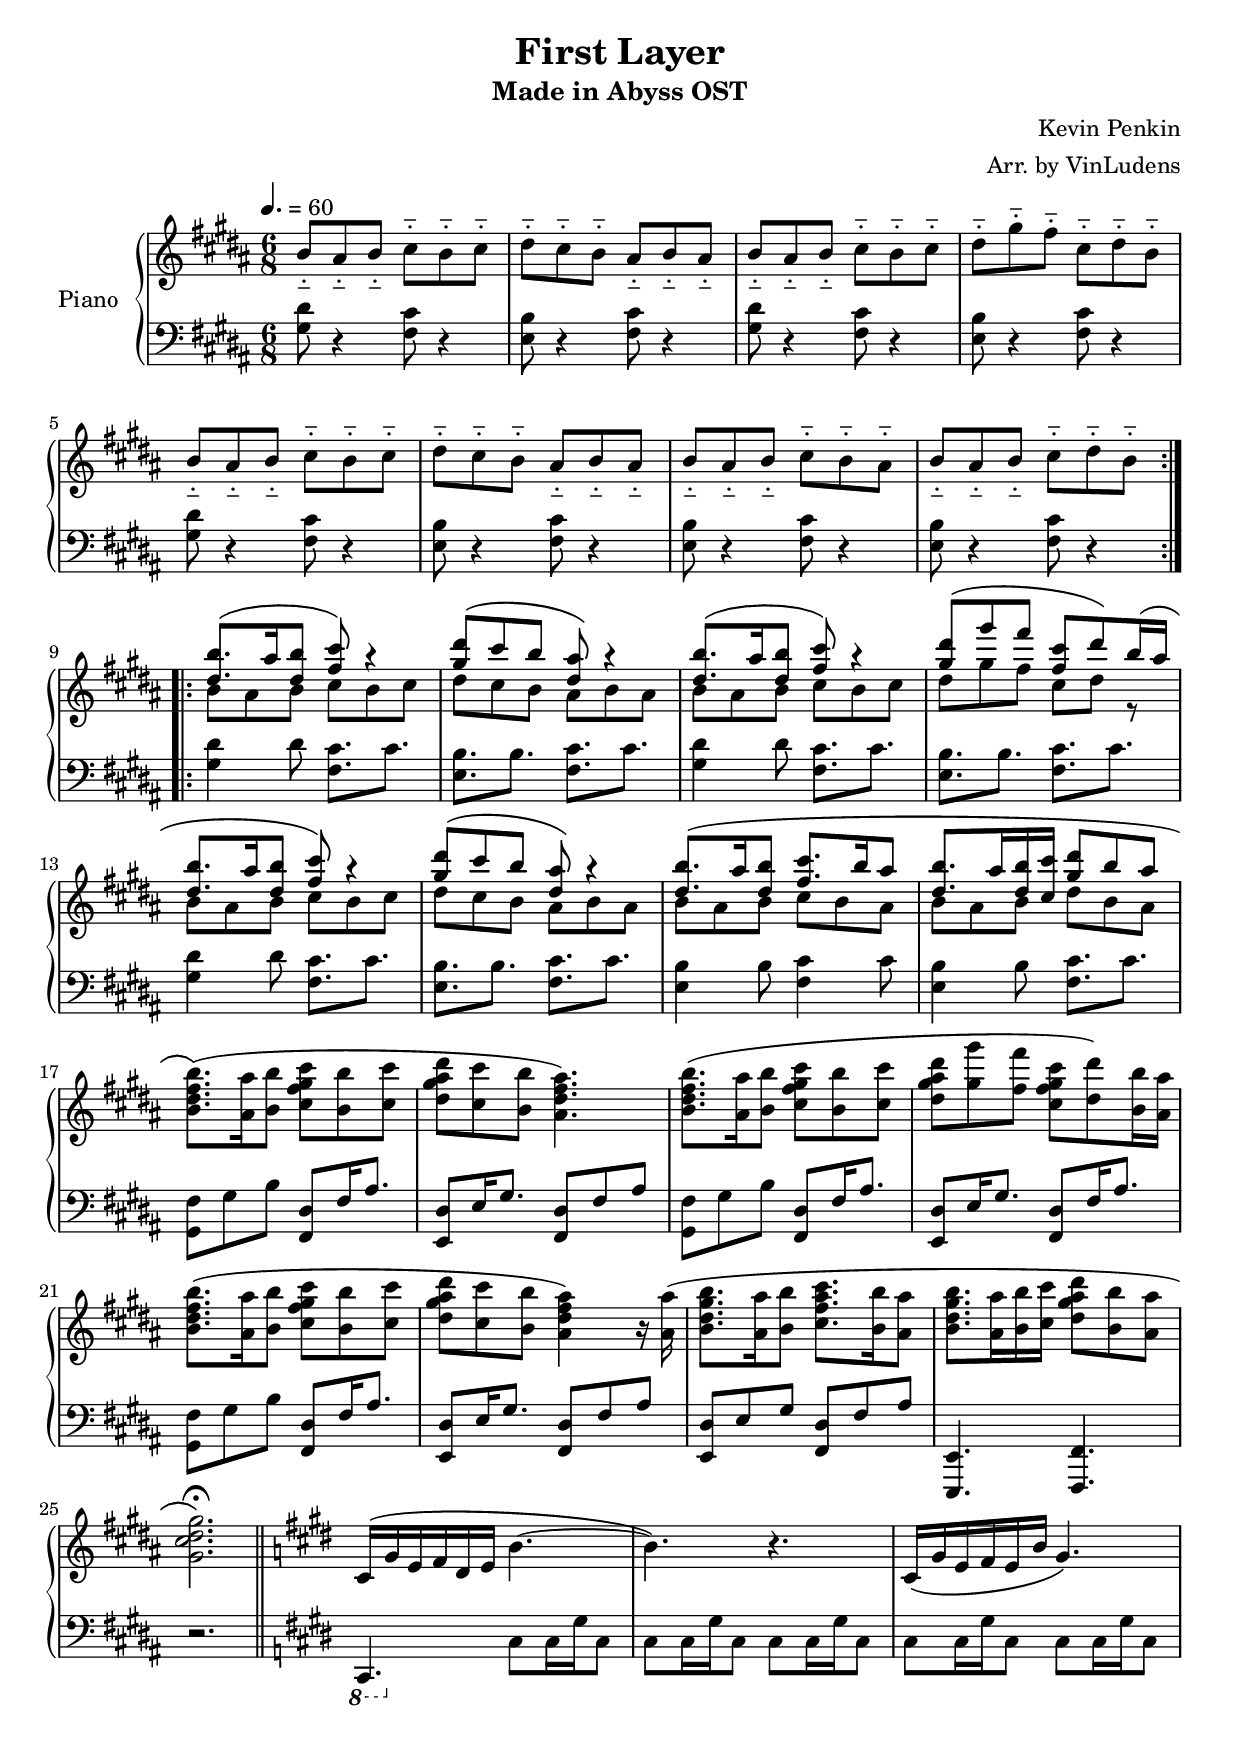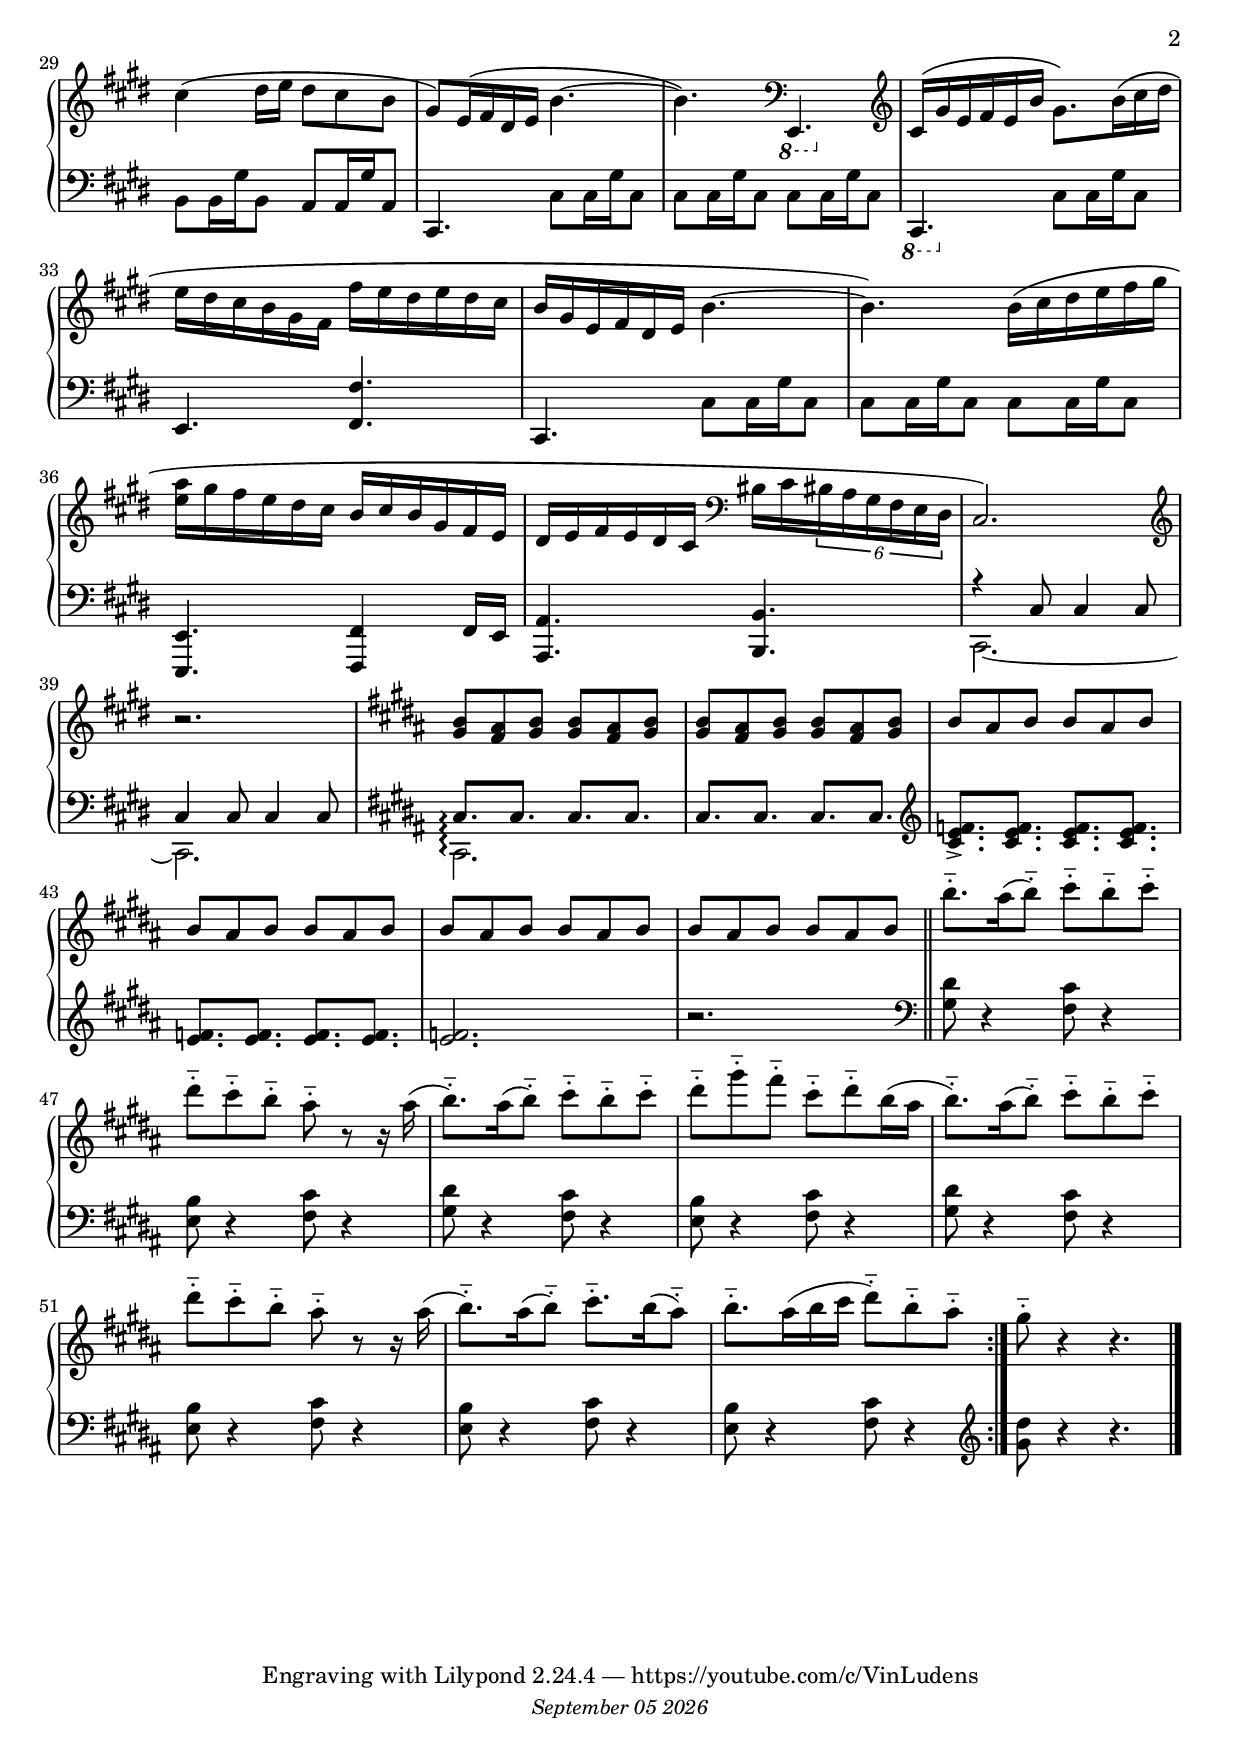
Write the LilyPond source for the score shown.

\version "2.23.10"

date = #(strftime "%B %d %Y" (localtime (current-time)))
\header {
  title = "First Layer"
  subtitle = "Made in Abyss OST"
  %instrument = "Piano"
  composer = "Kevin Penkin"
  arranger = "Arr. by VinLudens"
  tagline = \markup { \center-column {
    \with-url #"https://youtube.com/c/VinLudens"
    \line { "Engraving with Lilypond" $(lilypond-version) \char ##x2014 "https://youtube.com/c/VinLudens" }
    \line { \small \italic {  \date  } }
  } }
}

%#(set-global-staff-size 20)
%showLastLength = R1 * 10

% version "2.23.10"
%pagenumheader = \markup { \fill-line { \null \fromproperty #'page:page-number-string } }
%\paper {
%  #(set-paper-size "a4")
%  evenHeaderMarkup = \markup { \on-the-fly \print-page-number-check-first \pagenumheader }
%  oddHeaderMarkup = \evenHeaderMarkup
%}

% version "2.23.10"
\paper {
  #(set-paper-size "a4")
  evenHeaderMarkup = \markup { \if \should-print-page-number { \fill-line { "" \fromproperty #'page:page-number-string } } }
  oddHeaderMarkup = \evenHeaderMarkup
}

\include "global.ly"
\version "2.23.10"
\include "global.ly"

right = \relative c'' {
  \global

  % \repeat volta 2 {

    b='8-_ ais-_ b-_ cis-_ b-_ cis-_ |
    dis8-_ cis-_ b-_ ais-_ b-_ ais-_ |
    b='8-_ ais-_ b-_ cis-_ b-_ cis-_ |
    dis-_ gis-_ fis-_ cis-_ dis-_ b-_ |

    b='8-_ ais-_ b-_ cis-_ b-_ cis-_ |
    dis8-_ cis-_ b-_ ais-_ b-_ ais-_ |
    b='8-_ ais-_ b-_ cis-_ b-_ ais-_ |
    b='8-_ ais-_ b-_ cis-_ dis-_ b-_ |

  % }

  \bar ":.|.:"

  << { \voiceOne
      <b'='' dis,>8.\( ais16 <b dis,>8 <cis=''' fis,>\) r4 |
      <dis=''' gis,>8\( cis b <ais dis,>\) r4 |
      <b='' dis,>8.\( ais16 <b dis,>8 <cis=''' fis,>\) r4 |
      <dis=''' gis,>8\( gis fis <cis fis,> dis\) b16\( ais |

      <b='' dis,>8. ais16 <b dis,>8 <cis=''' fis,>\) r4 |
      <dis=''' gis,>8\( cis b <ais dis,>\) r4 |
      <b='' dis,>8.\( ais16 <b dis,>8 <cis=''' fis,>8. b16 ais8 |
      <b='' dis,>8. ais16 <b dis,>16 <cis cis,> <dis gis,>8 b ais |
    }
    \new Voice { \voiceTwo

      b,='8 ais b cis b cis |
      dis8 cis b ais b ais |
      b='8 ais b cis b cis |
      dis gis fis cis dis r |

      b='8 ais b cis b cis |
      dis8 cis b ais b ais |
      b='8 ais b cis b ais |
      b='8 ais b dis b ais |

    }
  >> \oneVoice

  <b=' dis fis b>8.\)\( <ais ais'>16 <b b'>8 <cis fis gis cis> <b b'> <cis cis'> |
  <dis gis ais dis> <cis cis'> <b b'> <ais dis fis ais>4.\) |
  <b=' dis fis b>8.\( <ais ais'>16 <b b'>8 <cis fis gis cis> <b b'> <cis cis'> |
  <dis gis ais dis>8 <gis gis'> <fis fis'> <cis fis gis cis> <dis dis'>\) <b b'>16 <ais ais'> |

  <b=' dis fis b>8.\( <ais ais'>16 <b b'>8 <cis fis gis cis> <b b'> <cis cis'> |
  <dis gis ais dis> <cis cis'> <b b'> <ais dis fis ais>4\) r16 <ais ais'>\( |
  <b=' dis gis b>8. <ais ais'>16 <b b'>8 <cis fis ais  cis>8. <b b'>16 <ais ais'>8 |
  <b dis gis b>8. <ais ais'>16 <b b'> <cis cis'> <dis gis ais dis>8 <b b'> <ais ais'> |

  <gis cis dis gis>2.\)\fermata |


  \bar "||"
  \key cis \minor

  cis,='16\( gis' e fis dis e b'4. ~ |
  4.\) r |
  cis,='16\( gis' e fis e b' gis4.\) |
  cis=''4\( dis16 e dis8 cis b |

  gis='8\) e16\( fis dis e b'4. ~ |
  4.\) \clef "bass" \ottava -1 e,,,,=,, \ottava 0 |
  \clef "treble" cis'''='16\( gis' e fis e b' gis8.\) b='16\( cis dis |
  e16 dis cis b gis fis fis' e dis e dis cis |

  b='16 gis e fis dis e b'4. ~ |
  4.\) b='16\( cis dis e fis gis |
  <a e>16 gis fis e dis cis b cis b gis fis e |
  dis e fis e dis cis \clef "bass" bis cis \tuplet 6/4 { bis16 a gis fis e dis } 


  cis2.\) \clef "treble"
  r2. |
  \key gis \minor
  \repeat unfold 2 { <b''=' gis>8 <ais fis> <b gis> } |
  \repeat unfold 2 { <b=' gis>8 <ais fis> <b gis> } |










  \repeat unfold 2 { b='8 ais b } |
  \repeat unfold 2 { b='8 ais b } |
  \repeat unfold 2 { b='8 ais b } |
  \repeat unfold 2 { b='8 ais b } |

  \bar "||"


  b'=''8.-_ ais16( b8)-_ cis-_ b-_ cis-_ |
  dis8-_ cis-_ b-_ ais8-_ r8 r16 ais( |
  b=''8.)-_ ais16( b8)-_ cis-_ b-_ cis-_ |
  dis-_ gis-_ fis-_ cis-_ dis-_ b16( ais |

  b=''8.)-_ ais16( b8)-_ cis-_ b-_ cis-_ |
  dis8-_ cis-_ b-_ ais8-_ r8 r16 ais( |
  b=''8.)-_ ais16( b8)-_ cis8.-_ b16( ais8)-_ |
  b=''8.-_ ais16( b cis dis8)-_ b-_ ais-_ |

  \bar ":|."

  gis-_ r4 r4. |
  \bar "|."


%}
}

\version "2.23.10"
\include "global.ly"

left = \relative c' {
  \global

  % \repeat volta 2 {

    <gis dis'>8 r4 <fis cis'>8 r4 |
    <e b'>8 r4 <fis cis'>8 r4 |
    <gis dis'>8 r4 <fis cis'>8 r4 |
    <e b'>8 r4 <fis cis'>8 r4 |

    <gis dis'>8 r4 <fis cis'>8 r4 |
    <e b'>8 r4 <fis cis'>8 r4 |
    <e b'>8 r4 <fis cis'>8 r4 |
    <e b'>8 r4 <fis cis'>8 r4 |

  % }

  \bar ":.|.:"


  <gis dis'>4 dis'8 <fis, cis'>8. cis'8. |
  <e, b'>8. b' <fis cis'>8. cis' |
  <gis dis'>4 dis'8 <fis, cis'>8. cis' |
  <e, b'>8. b' <fis cis'> cis' |

  <gis dis'>4 dis'8 <fis, cis'>8. cis' |
  <e, b'>8. b' <fis cis'> cis' |
  <e, b'>4 b'8 <fis cis'>4 cis'8 |
  <e, b'>4 b'8 <fis cis'>8. cis' |
















  <fis,= gis,>8 gis b <dis,= fis,>8 fis16 ais8. |
  <dis,= e,>8 e16 gis8. <dis= fis,>8 fis ais |
  <fis= gis,>8 gis b <dis,= fis,> fis16 ais8. |
  <dis,= e,>8 e16 gis8. <dis= fis,>8 fis16 ais8. |

  <fis= gis,>8 gis b <dis,= fis,>8 fis16 ais8. |
  <dis,= e,>8 e16 gis8. <dis= fis,>8 fis ais |
  <dis,= e,>8 e gis <dis= fis,> fis ais |
  <e,=, e,>4. <fis fis,> |

  r2. |


  \bar "||"
  \key cis \minor

  \ottava -1 cis,=,,4. \ottava 0 cis''=8 cis16 gis' cis,8 |
  cis=8 cis16 gis' cis,8 cis=8 cis16 gis' cis,8 |
  cis=8 cis16 gis' cis,8 cis=8 cis16 gis' cis,8 |
  b=,8 b16 gis' b,8 a=,8 a16 gis' a,8 |

  cis,=,4. cis'=8 cis16 gis' cis,8 |
  cis=8 cis16 gis' cis,8 cis=8 cis16 gis' cis,8 |
  \ottava -1 cis,,=,,4. \ottava 0 cis''=8 cis16 gis' cis,8 |
  e,=,4. <fis fis'> |

  cis=,4. cis'=8 cis16 gis' cis,8 |
  cis=8 cis16 gis' cis,8 cis=8 cis16 gis' cis,8 |
  <e,=, e,>4. <fis fis,>4 fis16 e |
  <a a,>4. <b b,> |

  << { \voiceOne
      r4 cis=8 4 8 |
      4 8 4 8 |
      \key gis \minor
      <cis=>8.\arpeggio q q q |
      q8. q q q |
    }
    \new Voice { \voiceTwo
      cis,=,2. ~ |
      2.
      \once \set PianoStaff.connectArpeggios = ##t
      <cis=,>2.\arpeggio |
    }
  >> \oneVoice

  \clef "treble"
  <cis''=' e f>8.-> q8. q8. q8. |
  <e=' f>8. q8. q8. q8. |
  q2. |
  r2. |

  \bar "||"
  \clef "bass"

  <gis,= dis'>8 r4 <fis cis'>8 r4 |
  <e b'>8 r4 <fis cis'>8 r4 |
  <gis dis'>8 r4 <fis cis'>8 r4 |
  <e b'>8 r4 <fis cis'>8 r4 |

  <gis dis'>8 r4 <fis cis'>8 r4 |
  <e b'>8 r4 <fis cis'>8 r4 |
  <e b'>8 r4 <fis cis'>8 r4 |
  <e b'>8 r4 <fis cis'>8 r4 |

  \bar ":|."

  \clef "treble" <gis'=' dis'>8 r4 r4. |
  \bar "|."


%}
}

\version "2.22.1"
\include "global.ly"

crescPoco = \tweak DynamicText.self-alignment-X #LEFT 
        #(make-dynamic-script (markup #:normal-text #:italic "cresc. poco a poco"))

rit = \tweak DynamicText.self-alignment-X #LEFT #(make-dynamic-script
  (markup #:normal-text #:italic "rit."))

rall = \tweak DynamicText.self-alignment-X #LEFT #(make-dynamic-script
  (markup #:normal-text #:italic "rall."))

dynamics = {
  \global
  % allow text in the dynamics block to be centered vertically
  % \override TextScript.extra-offset = #'(0 . 1)
%}
}


\score {
  \new PianoStaff \with {
    instrumentName = "Piano"
  } << \accidentalStyle piano
    \new Staff = "right" \with {
      midiInstrument = "acoustic grand"
    } \right
    \new Dynamics = "Dynamics" \dynamics
    \new Staff = "left" \with {
      midiInstrument = "acoustic grand"
    } { \clef bass \left }
  >>
  \layout { }
  \midi {
    %\tempo 4=80
    \set Staff.midiMaximumVolume = #2.0
  }
}
